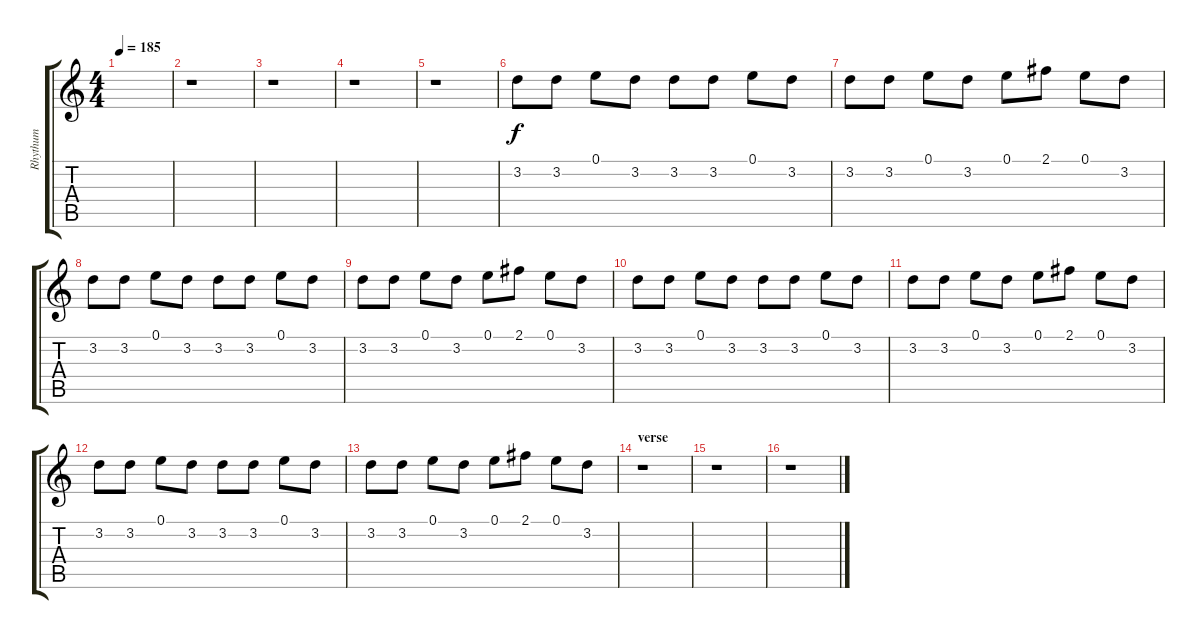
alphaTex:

\track ("Rhythum" "Rhythum") {instrument distortionguitar}
\staff {score tabs}
\tuning (E4 B3 G3 D3 A2 E2) {hide}
\ts (4 4)
\tempo 185
\clef g2
\ks c
|
r.1 |
r.1 |
r.1 |
r.1 |
3.2.8 3.2.8 0.1.8 3.2.8 3.2.8 3.2.8 0.1.8 3.2.8 |
3.2.8 3.2.8 0.1.8 3.2.8 0.1.8 2.1.8 0.1.8 3.2.8 |
3.2.8 3.2.8 0.1.8 3.2.8 3.2.8 3.2.8 0.1.8 3.2.8 |
3.2.8 3.2.8 0.1.8 3.2.8 0.1.8 2.1.8 0.1.8 3.2.8 |
3.2.8 3.2.8 0.1.8 3.2.8 3.2.8 3.2.8 0.1.8 3.2.8 |
3.2.8 3.2.8 0.1.8 3.2.8 0.1.8 2.1.8 0.1.8 3.2.8 |
3.2.8 3.2.8 0.1.8 3.2.8 3.2.8 3.2.8 0.1.8 3.2.8 |
3.2.8 3.2.8 0.1.8 3.2.8 0.1.8 2.1.8 0.1.8 3.2.8 |
\section ("" "verse")
r.1 |
r.1 |
r.1
